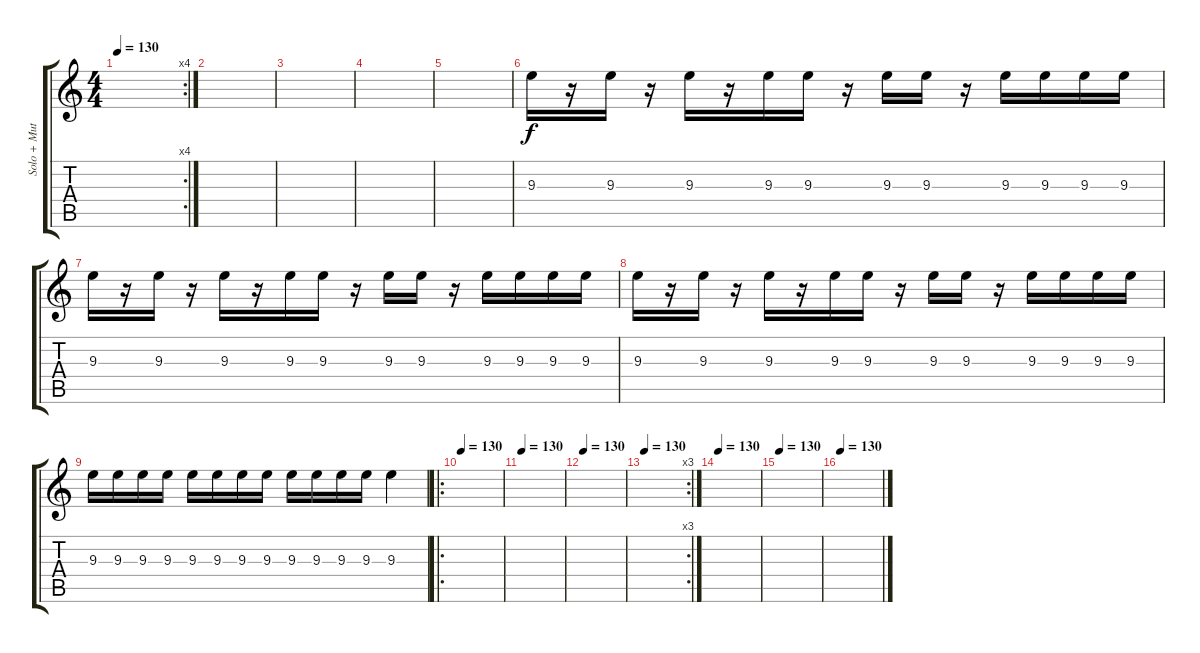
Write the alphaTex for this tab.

\track ("Solo + Muted" "Solo + Mut") {instrument electricguitarmuted}
\staff {score tabs}
\tuning (E4 B3 G3 D3 A2 E2) {hide}
\rc 4
\ts (4 4)
\tempo 130
\clef g2
\ks c
|
|
|
|
|
9.3.16{dy f} r.16 9.3.16 r.16 9.3.16 r.16 9.3.16 9.3.16 r.16 9.3.16 9.3.16 r.16 9.3.16 9.3.16 9.3.16 9.3.16 |
9.3.16 r.16 9.3.16 r.16 9.3.16 r.16 9.3.16 9.3.16 r.16 9.3.16 9.3.16 r.16 9.3.16 9.3.16 9.3.16 9.3.16 |
9.3.16 r.16 9.3.16 r.16 9.3.16 r.16 9.3.16 9.3.16 r.16 9.3.16 9.3.16 r.16 9.3.16 9.3.16 9.3.16 9.3.16 |
9.3.16 9.3.16 9.3.16 9.3.16 9.3.16 9.3.16 9.3.16 9.3.16 9.3.16 9.3.16 9.3.16 9.3.16 9.3.4 |
\ro
\tempo 130
|
\tempo 130
|
\tempo 130
|
\rc 3
\tempo 130
|
\tempo 130
|
\tempo 130
|
\tempo 130
